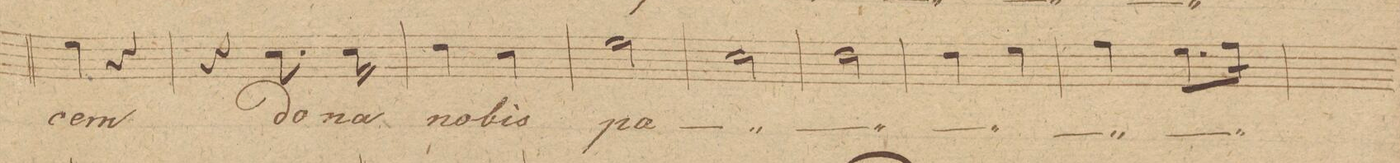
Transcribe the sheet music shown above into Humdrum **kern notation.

**kern	**text	**dynam
*I"Baſso 1mo	*	*
*clefF4	*	*
*k[]	*	*
*M2/4	*	*
4G\	-cem	.
4r	.	.
=38	=38	=38
4r	.	.
8.E\	do-	.
16E\	-na	.
=39	=39	=39
4F\	no-	.
4E\	-bis	.
=40	=40	=40
2G\	pa-	.
=41	=41	=41
2E\	.	.
=42	=42	=42
2F\	.	.
=43	=43	=43
4F\	.	.
4G\	.	.
=44	=44	=44
4A\	.	.
8.G\L	.	.
16A\Jk	.	.
=45	=45	=45
*-	*-	*-
